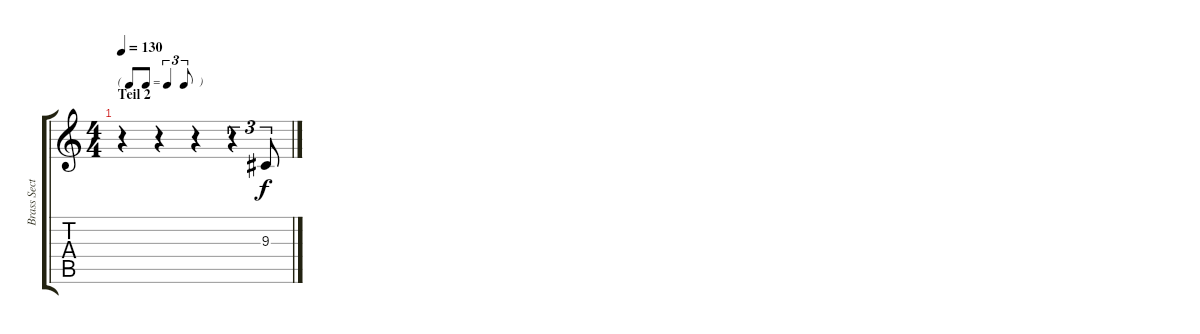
\track ("Brass Section" "Brass Sect") {instrument brasssection}
\staff {score tabs}
\tuning (Db4 Ab3 E3 B2 Gb2 Db2) {hide}
\ts (4 4)
\tf triplet8th
\section ("" "Teil 2")
\tempo 130
\clef g2
\ks c
r.4{dy f} r.4 r.4 r.4{tu (3 2)} 9.3.8{tu (3 2)}
